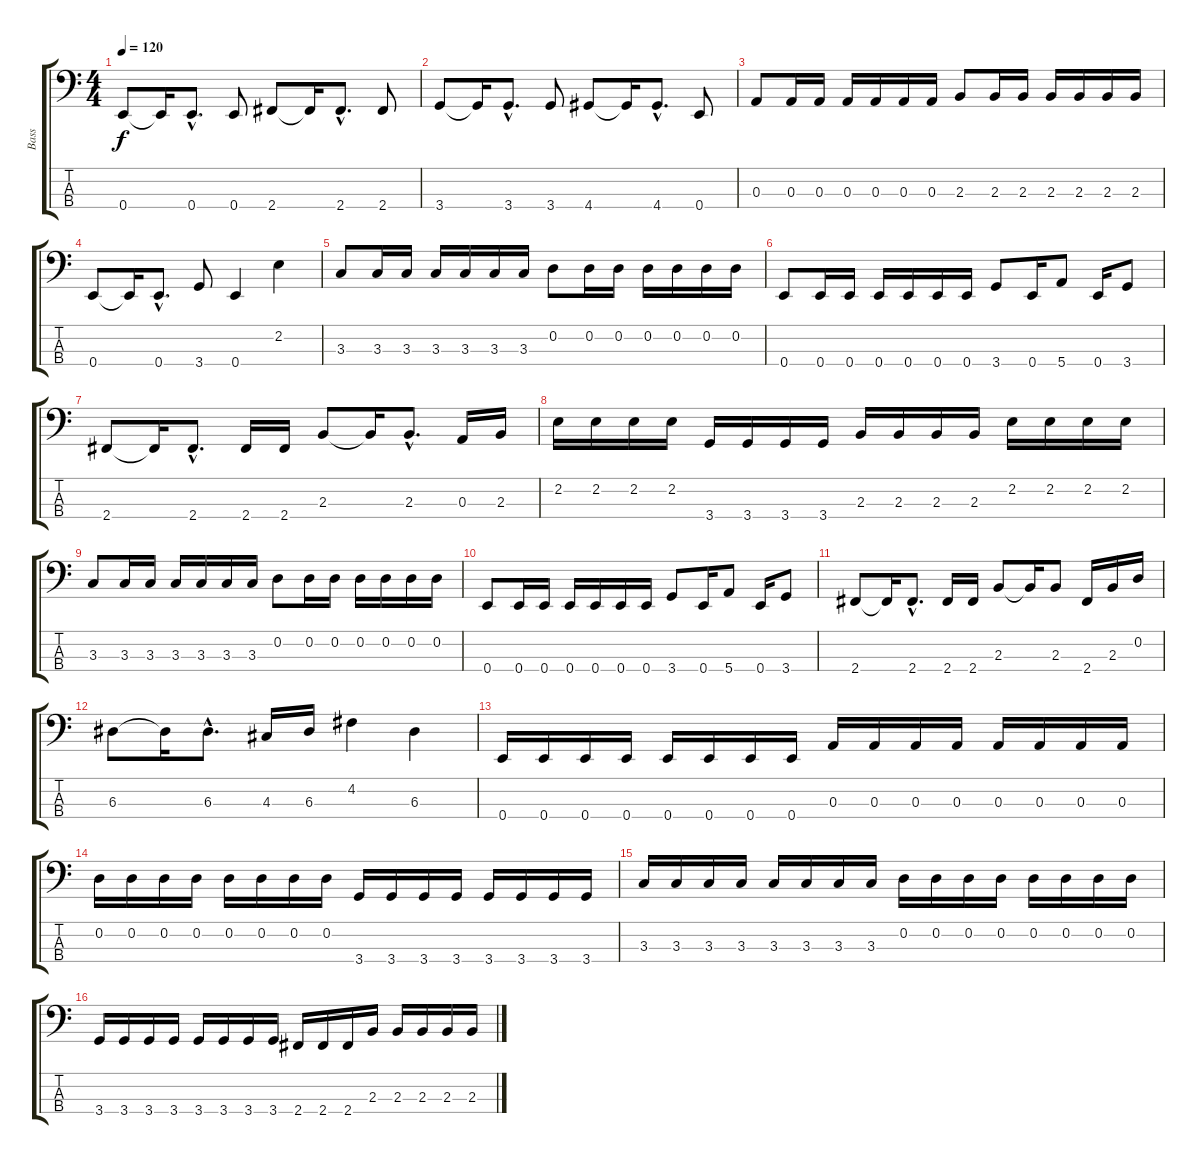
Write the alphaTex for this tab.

\track ("Bass" "Bass") {instrument electricbasspick}
\staff {score tabs}
\tuning (G2 D2 A1 E1) {hide}
\ts (4 4)
\tempo 120
\clef f4
\ks c
0.4.8{dy f} 0.4{t}.16 0.4{hac}.8{d} 0.4.8 2.4.8 2.4{t}.16 2.4{hac}.8{d} 2.4.8 |
3.4.8 3.4{t}.16 3.4{hac}.8{d} 3.4.8 4.4.8 4.4{t}.16 4.4{hac}.8{d} 0.4.8 |
0.3.8 0.3.16 0.3.16 0.3.16 0.3.16 0.3.16 0.3.16 2.3.8 2.3.16 2.3.16 2.3.16 2.3.16 2.3.16 2.3.16 |
0.4.8 0.4{t}.16 0.4{hac}.8{d} 3.4.8 0.4.4 2.2.4 |
3.3.8 3.3.16 3.3.16 3.3.16 3.3.16 3.3.16 3.3.16 0.2.8 0.2.16 0.2.16 0.2.16 0.2.16 0.2.16 0.2.16 |
0.4.8 0.4.16 0.4.16 0.4.16 0.4.16 0.4.16 0.4.16 3.4.8 0.4.16 5.4.8 0.4.16 3.4.8 |
2.4.8 2.4{t}.16 2.4{hac}.8{d} 2.4.16 2.4.16 2.3.8 2.3{t}.16 2.3{hac}.8{d} 0.3.16 2.3.16 |
2.2.16 2.2.16 2.2.16 2.2.16 3.4.16 3.4.16 3.4.16 3.4.16 2.3.16 2.3.16 2.3.16 2.3.16 2.2.16 2.2.16 2.2.16 2.2.16 |
3.3.8 3.3.16 3.3.16 3.3.16 3.3.16 3.3.16 3.3.16 0.2.8 0.2.16 0.2.16 0.2.16 0.2.16 0.2.16 0.2.16 |
0.4.8 0.4.16 0.4.16 0.4.16 0.4.16 0.4.16 0.4.16 3.4.8 0.4.16 5.4.8 0.4.16 3.4.8 |
2.4.8 2.4{t}.16 2.4{hac}.8{d} 2.4.16 2.4.16 2.3.8 2.3{t}.16 2.3.8 2.4.16 2.3.16 0.2.16 |
6.3.8 6.3{t}.16 6.3{hac}.8{d} 4.3.16 6.3.16 4.2.4 6.3.4 |
0.4.16 0.4.16 0.4.16 0.4.16 0.4.16 0.4.16 0.4.16 0.4.16 0.3.16 0.3.16 0.3.16 0.3.16 0.3.16 0.3.16 0.3.16 0.3.16 |
0.2.16 0.2.16 0.2.16 0.2.16 0.2.16 0.2.16 0.2.16 0.2.16 3.4.16 3.4.16 3.4.16 3.4.16 3.4.16 3.4.16 3.4.16 3.4.16 |
3.3.16 3.3.16 3.3.16 3.3.16 3.3.16 3.3.16 3.3.16 3.3.16 0.2.16 0.2.16 0.2.16 0.2.16 0.2.16 0.2.16 0.2.16 0.2.16 |
3.4.16 3.4.16 3.4.16 3.4.16 3.4.16 3.4.16 3.4.16 3.4.16 2.4.16 2.4.16 2.4.16 2.3.16 2.3.16 2.3.16 2.3.16 2.3.16
